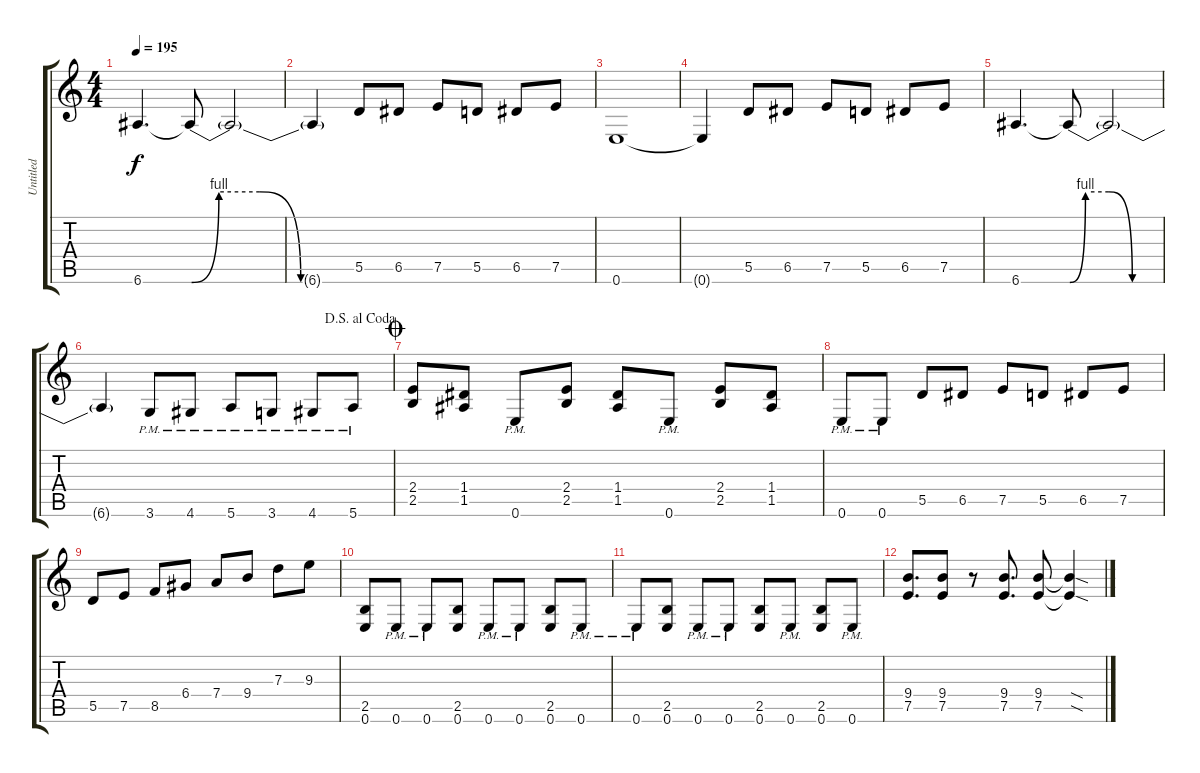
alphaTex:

\track ("Untitled" "Untitled") {instrument distortionguitar}
\staff {score tabs}
\tuning (E4 B3 G3 D3 A2 E2) {hide}
\ts (4 4)
\tempo 195
\clef g2
\ks c
6.6.4{d dy f} 6.6{be (custom 0 0 10 4 25 4 40 0 60 0) t}.8 6.6{t}.2 |
6.6{t}.4 5.5.8 6.5.8 7.5.8 5.5.8 6.5.8 7.5.8 |
0.6.1 |
0.6{t}.4 5.5.8 6.5.8 7.5.8 5.5.8 6.5.8 7.5.8 |
6.6.4{d} 6.6{be (custom 0 0 10 4 25 4 40 0 60 0) t}.8 6.6{t}.2 |
\jump dalsegnoalcoda
6.6{t}.4 3.6{pm}.8 4.6{pm}.8 5.6{pm}.8 3.6{pm}.8 4.6{pm}.8 5.6{pm}.8 |
\jump coda
(2.4 2.5).8 (1.4 1.5).8 0.6{pm}.8 (2.4 2.5).8 (1.4 1.5).8 0.6{pm}.8 (2.4 2.5).8 (1.4 1.5).8 |
0.6{pm}.8 0.6{pm}.8 5.5.8 6.5.8 7.5.8 5.5.8 6.5.8 7.5.8 |
5.5.8 7.5.8 8.5.8 6.4.8 7.4.8 9.4.8 7.3.8 9.3.8 |
(2.5 0.6).8 0.6{pm}.8 0.6{pm}.8 (2.5 0.6).8 0.6{pm}.8 0.6{pm}.8 (2.5 0.6).8 0.6{pm}.8 |
0.6{pm}.8 (2.5 0.6).8 0.6{pm}.8 0.6{pm}.8 (2.5 0.6).8 0.6{pm}.8 (2.5 0.6).8 0.6{pm}.8 |
(9.4 7.5).8{d} (9.4 7.5).8 r.8 (9.4 7.5).8{d} (9.4 7.5).8 (9.4{sod t} 7.5{sod t}).4
